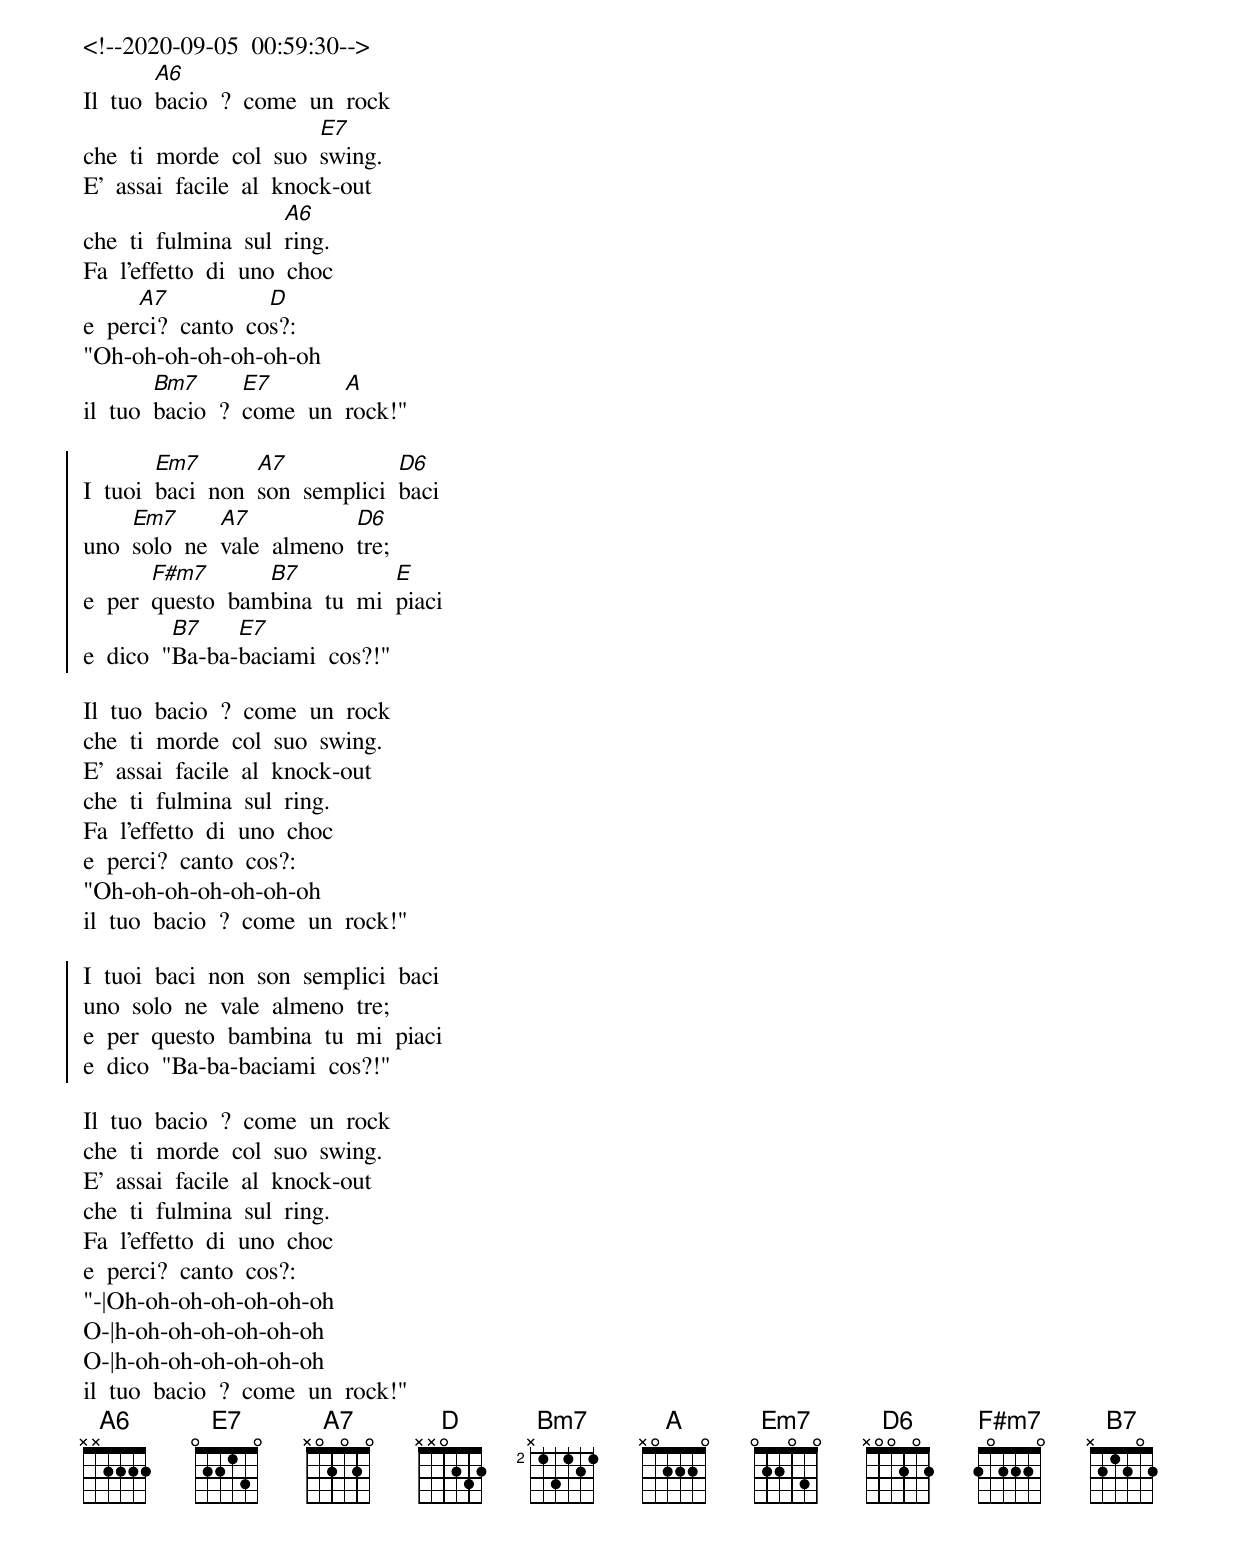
<!--2020-09-05 00:59:30-->
Il tuo [A6]bacio ? come un rock
che ti morde col suo [E7]swing.
E' assai facile al knock-out
che ti fulmina sul [A6]ring.
Fa l'effetto di uno choc
e per[A7]ci? canto co[D]s?:
"Oh-oh-oh-oh-oh-oh-oh
il tuo [Bm7]bacio ? [E7]come un [A]rock!"

{soc}
I tuoi [Em7]baci non [A7]son semplici [D6]baci
uno [Em7]solo ne [A7]vale almeno [D6]tre;
e per [F#m7]questo bam[B7]bina tu mi [E]piaci
e dico "[B7]Ba-ba-[E7]baciami cos?!"
{eoc}

Il tuo bacio ? come un rock
che ti morde col suo swing.
E' assai facile al knock-out
che ti fulmina sul ring.
Fa l'effetto di uno choc
e perci? canto cos?:
"Oh-oh-oh-oh-oh-oh-oh
il tuo bacio ? come un rock!"

{soc}
I tuoi baci non son semplici baci
uno solo ne vale almeno tre;
e per questo bambina tu mi piaci
e dico "Ba-ba-baciami cos?!"
{eoc}

Il tuo bacio ? come un rock
che ti morde col suo swing.
E' assai facile al knock-out
che ti fulmina sul ring.
Fa l'effetto di uno choc
e perci? canto cos?:
"-|Oh-oh-oh-oh-oh-oh-oh
O-|h-oh-oh-oh-oh-oh-oh
O-|h-oh-oh-oh-oh-oh-oh
il tuo bacio ? come un rock!"
